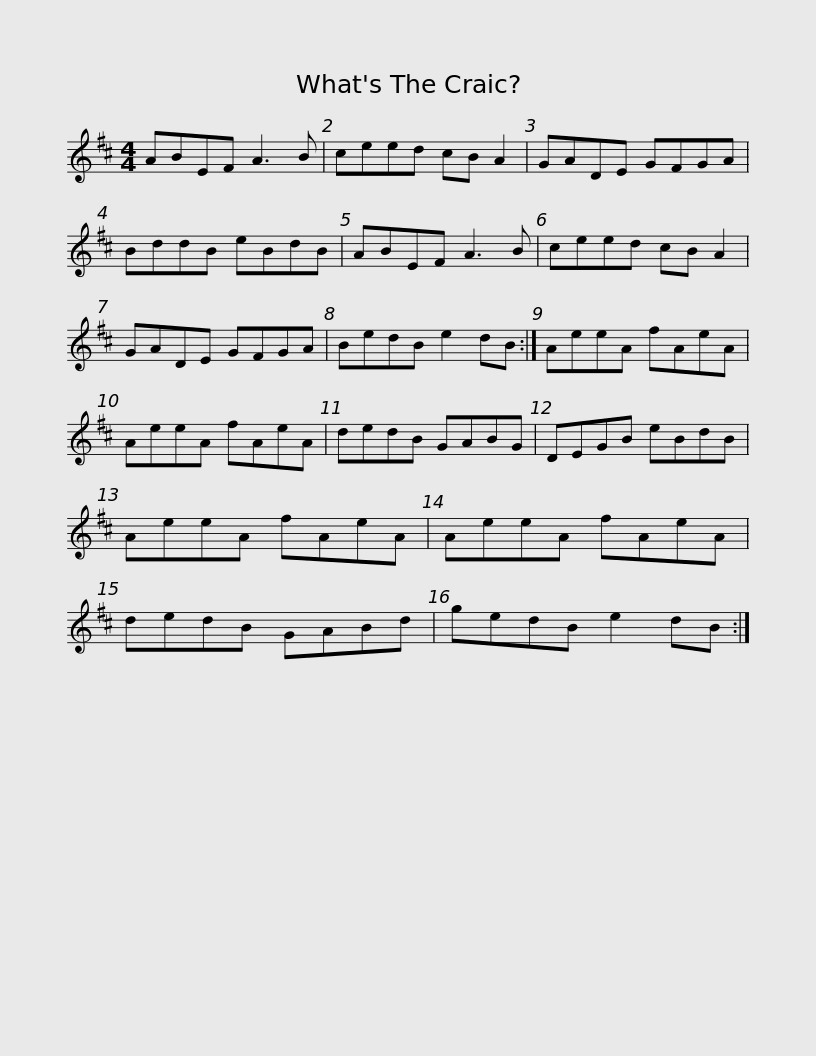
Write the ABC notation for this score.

X:1
L:1/8
M:4/4
I:linebreak $
K:D
V:1 treble
V:1
 ABEF A3 B | ceed cB A2 | GADE GFGA | BddB eBdB | ABEF A3 B | %5
 ceed cB A2 |$ GADE GFGA | BedB e2 dB :| AeeA fAeA | AeeA fAeA | %10
 dedB GABG |$ DEGB eBdB | AeeA fAeA | AeeA fAeA | dedB GABd | %15
 gedB e2 dB :| %16
